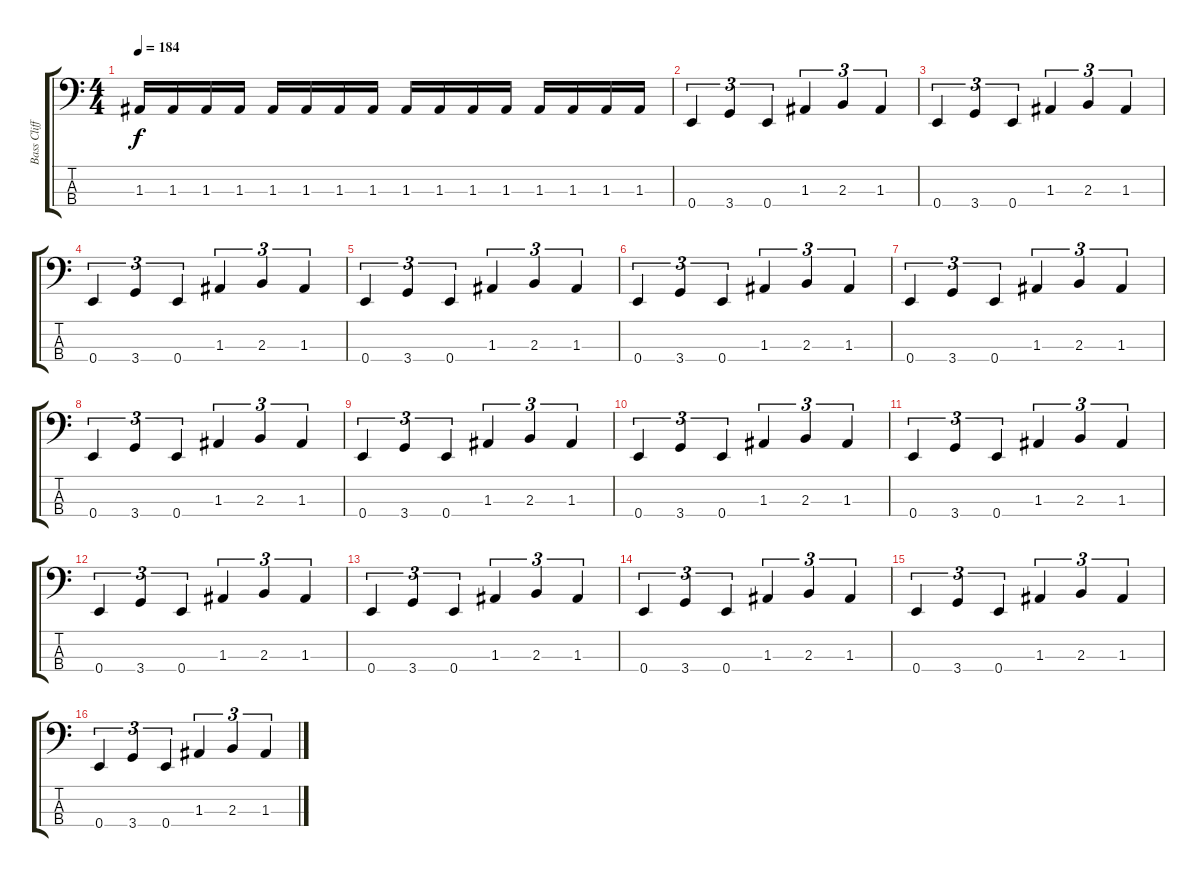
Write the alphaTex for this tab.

\track ("Bass Cliff" "Bass Cliff") {instrument electricbassfinger}
\staff {score tabs}
\tuning (G2 D2 A1 E1) {hide}
\ts (4 4)
\tempo 184
\clef f4
\ks c
1.3.16{dy f} 1.3.16 1.3.16 1.3.16 1.3.16 1.3.16 1.3.16 1.3.16 1.3.16 1.3.16 1.3.16 1.3.16 1.3.16 1.3.16 1.3.16 1.3.16 |
0.4.4{tu (3 2)} 3.4.4{tu (3 2)} 0.4.4{tu (3 2)} 1.3.4{tu (3 2)} 2.3.4{tu (3 2)} 1.3.4{tu (3 2)} |
0.4.4{tu (3 2)} 3.4.4{tu (3 2)} 0.4.4{tu (3 2)} 1.3.4{tu (3 2)} 2.3.4{tu (3 2)} 1.3.4{tu (3 2)} |
0.4.4{tu (3 2)} 3.4.4{tu (3 2)} 0.4.4{tu (3 2)} 1.3.4{tu (3 2)} 2.3.4{tu (3 2)} 1.3.4{tu (3 2)} |
0.4.4{tu (3 2)} 3.4.4{tu (3 2)} 0.4.4{tu (3 2)} 1.3.4{tu (3 2)} 2.3.4{tu (3 2)} 1.3.4{tu (3 2)} |
0.4.4{tu (3 2)} 3.4.4{tu (3 2)} 0.4.4{tu (3 2)} 1.3.4{tu (3 2)} 2.3.4{tu (3 2)} 1.3.4{tu (3 2)} |
0.4.4{tu (3 2)} 3.4.4{tu (3 2)} 0.4.4{tu (3 2)} 1.3.4{tu (3 2)} 2.3.4{tu (3 2)} 1.3.4{tu (3 2)} |
0.4.4{tu (3 2)} 3.4.4{tu (3 2)} 0.4.4{tu (3 2)} 1.3.4{tu (3 2)} 2.3.4{tu (3 2)} 1.3.4{tu (3 2)} |
0.4.4{tu (3 2)} 3.4.4{tu (3 2)} 0.4.4{tu (3 2)} 1.3.4{tu (3 2)} 2.3.4{tu (3 2)} 1.3.4{tu (3 2)} |
0.4.4{tu (3 2)} 3.4.4{tu (3 2)} 0.4.4{tu (3 2)} 1.3.4{tu (3 2)} 2.3.4{tu (3 2)} 1.3.4{tu (3 2)} |
0.4.4{tu (3 2)} 3.4.4{tu (3 2)} 0.4.4{tu (3 2)} 1.3.4{tu (3 2)} 2.3.4{tu (3 2)} 1.3.4{tu (3 2)} |
0.4.4{tu (3 2)} 3.4.4{tu (3 2)} 0.4.4{tu (3 2)} 1.3.4{tu (3 2)} 2.3.4{tu (3 2)} 1.3.4{tu (3 2)} |
0.4.4{tu (3 2)} 3.4.4{tu (3 2)} 0.4.4{tu (3 2)} 1.3.4{tu (3 2)} 2.3.4{tu (3 2)} 1.3.4{tu (3 2)} |
0.4.4{tu (3 2)} 3.4.4{tu (3 2)} 0.4.4{tu (3 2)} 1.3.4{tu (3 2)} 2.3.4{tu (3 2)} 1.3.4{tu (3 2)} |
0.4.4{tu (3 2)} 3.4.4{tu (3 2)} 0.4.4{tu (3 2)} 1.3.4{tu (3 2)} 2.3.4{tu (3 2)} 1.3.4{tu (3 2)} |
0.4.4{tu (3 2)} 3.4.4{tu (3 2)} 0.4.4{tu (3 2)} 1.3.4{tu (3 2)} 2.3.4{tu (3 2)} 1.3.4{tu (3 2)}
